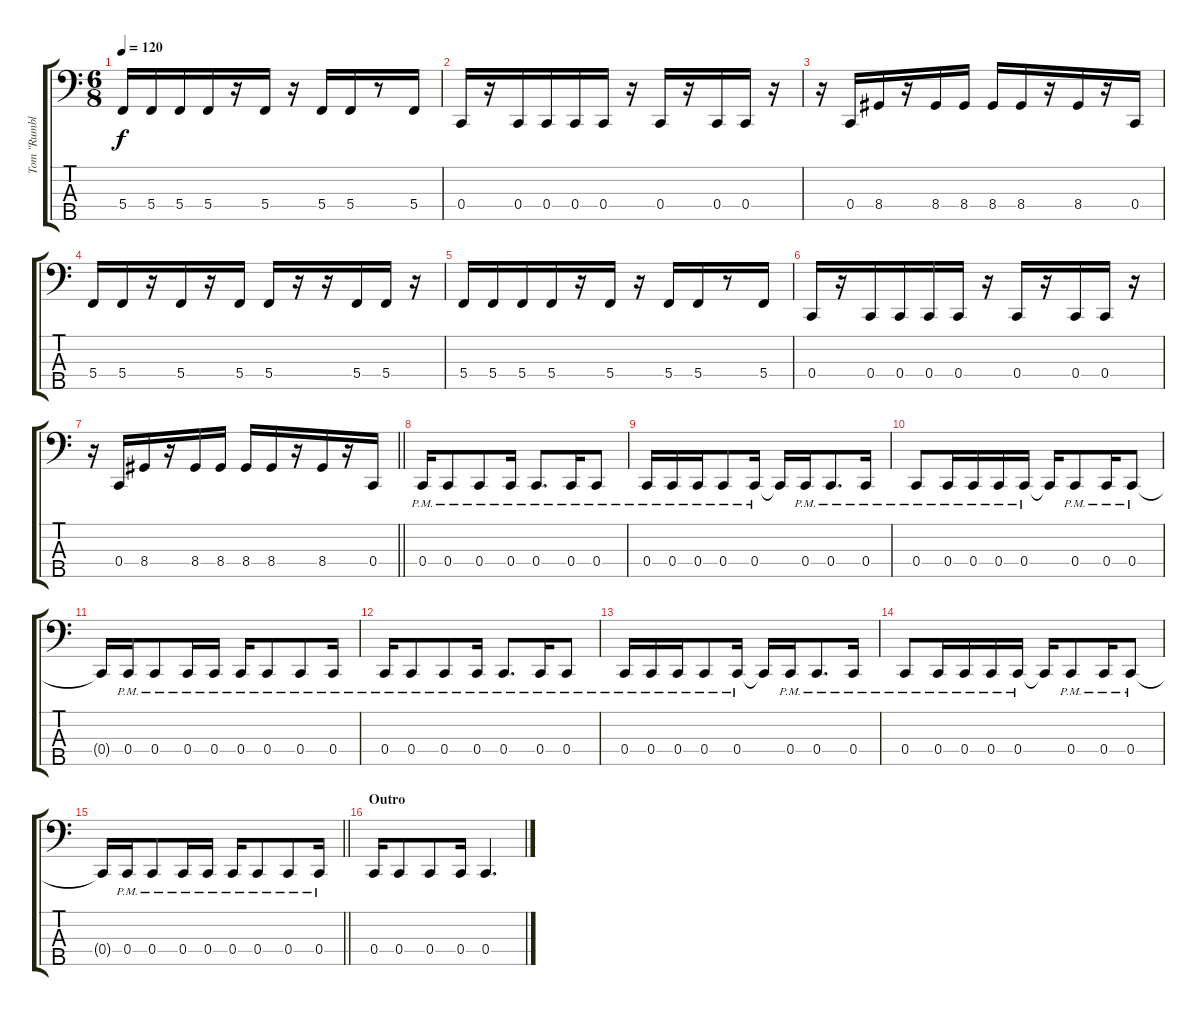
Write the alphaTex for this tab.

\track ("Tom \"Rumble from Down Under\" Murphy" "Tom \"Rumbl") {instrument electricbassfinger}
\staff {score tabs}
\tuning (F2 C2 G1 C1 G0) {hide}
\ts (6 8)
\tempo 120
\clef f4
\ks c
5.4.16{dy f} 5.4.16 5.4.16 5.4.16 r.16 5.4.16 r.16 5.4.16 5.4.16 r.8 5.4.16 |
0.4.16 r.16 0.4.16 0.4.16 0.4.16 0.4.16 r.16 0.4.16 r.16 0.4.16 0.4.16 r.16 |
r.16 0.4.16 8.4.16 r.16 8.4.16 8.4.16 8.4.16 8.4.16 r.16 8.4.16 r.16 0.4.16 |
5.4.16 5.4.16 r.16 5.4.16 r.16 5.4.16 5.4.16 r.16 r.16 5.4.16 5.4.16 r.16 |
5.4.16 5.4.16 5.4.16 5.4.16 r.16 5.4.16 r.16 5.4.16 5.4.16 r.8 5.4.16 |
0.4.16 r.16 0.4.16 0.4.16 0.4.16 0.4.16 r.16 0.4.16 r.16 0.4.16 0.4.16 r.16 |
\barLineRight lightlight
r.16 0.4.16 8.4.16 r.16 8.4.16 8.4.16 8.4.16 8.4.16 r.16 8.4.16 r.16 0.4.16 |
0.4{pm}.16 0.4{pm}.8 0.4{pm}.8 0.4{pm}.16 0.4{pm}.8{d} 0.4{pm}.16 0.4{pm}.8 |
0.4{pm}.16 0.4{pm}.16 0.4{pm}.16 0.4{pm}.8 0.4{pm}.16 0.4{t}.16 0.4{pm}.16 0.4{pm}.8{d} 0.4{pm}.16 |
0.4{pm}.8 0.4{pm}.16 0.4{pm}.16 0.4{pm}.16 0.4{pm}.16 0.4{t}.16 0.4{pm}.8 0.4{pm}.16 0.4{pm}.8 |
0.4{t}.16 0.4{pm}.16 0.4{pm}.8 0.4{pm}.16 0.4{pm}.16 0.4{pm}.16 0.4{pm}.8 0.4{pm}.8 0.4{pm}.16 |
0.4{pm}.16 0.4{pm}.8 0.4{pm}.8 0.4{pm}.16 0.4{pm}.8{d} 0.4{pm}.16 0.4{pm}.8 |
0.4{pm}.16 0.4{pm}.16 0.4{pm}.16 0.4{pm}.8 0.4{pm}.16 0.4{t}.16 0.4{pm}.16 0.4{pm}.8{d} 0.4{pm}.16 |
0.4{pm}.8 0.4{pm}.16 0.4{pm}.16 0.4{pm}.16 0.4{pm}.16 0.4{t}.16 0.4{pm}.8 0.4{pm}.16 0.4{pm}.8 |
\barLineRight lightlight
0.4{t}.16 0.4{pm}.16 0.4{pm}.8 0.4{pm}.16 0.4{pm}.16 0.4{pm}.16 0.4{pm}.8 0.4{pm}.8 0.4{pm}.16 |
\section ("" "Outro")
0.4.16 0.4.8 0.4.8 0.4.16 0.4.4{d}
